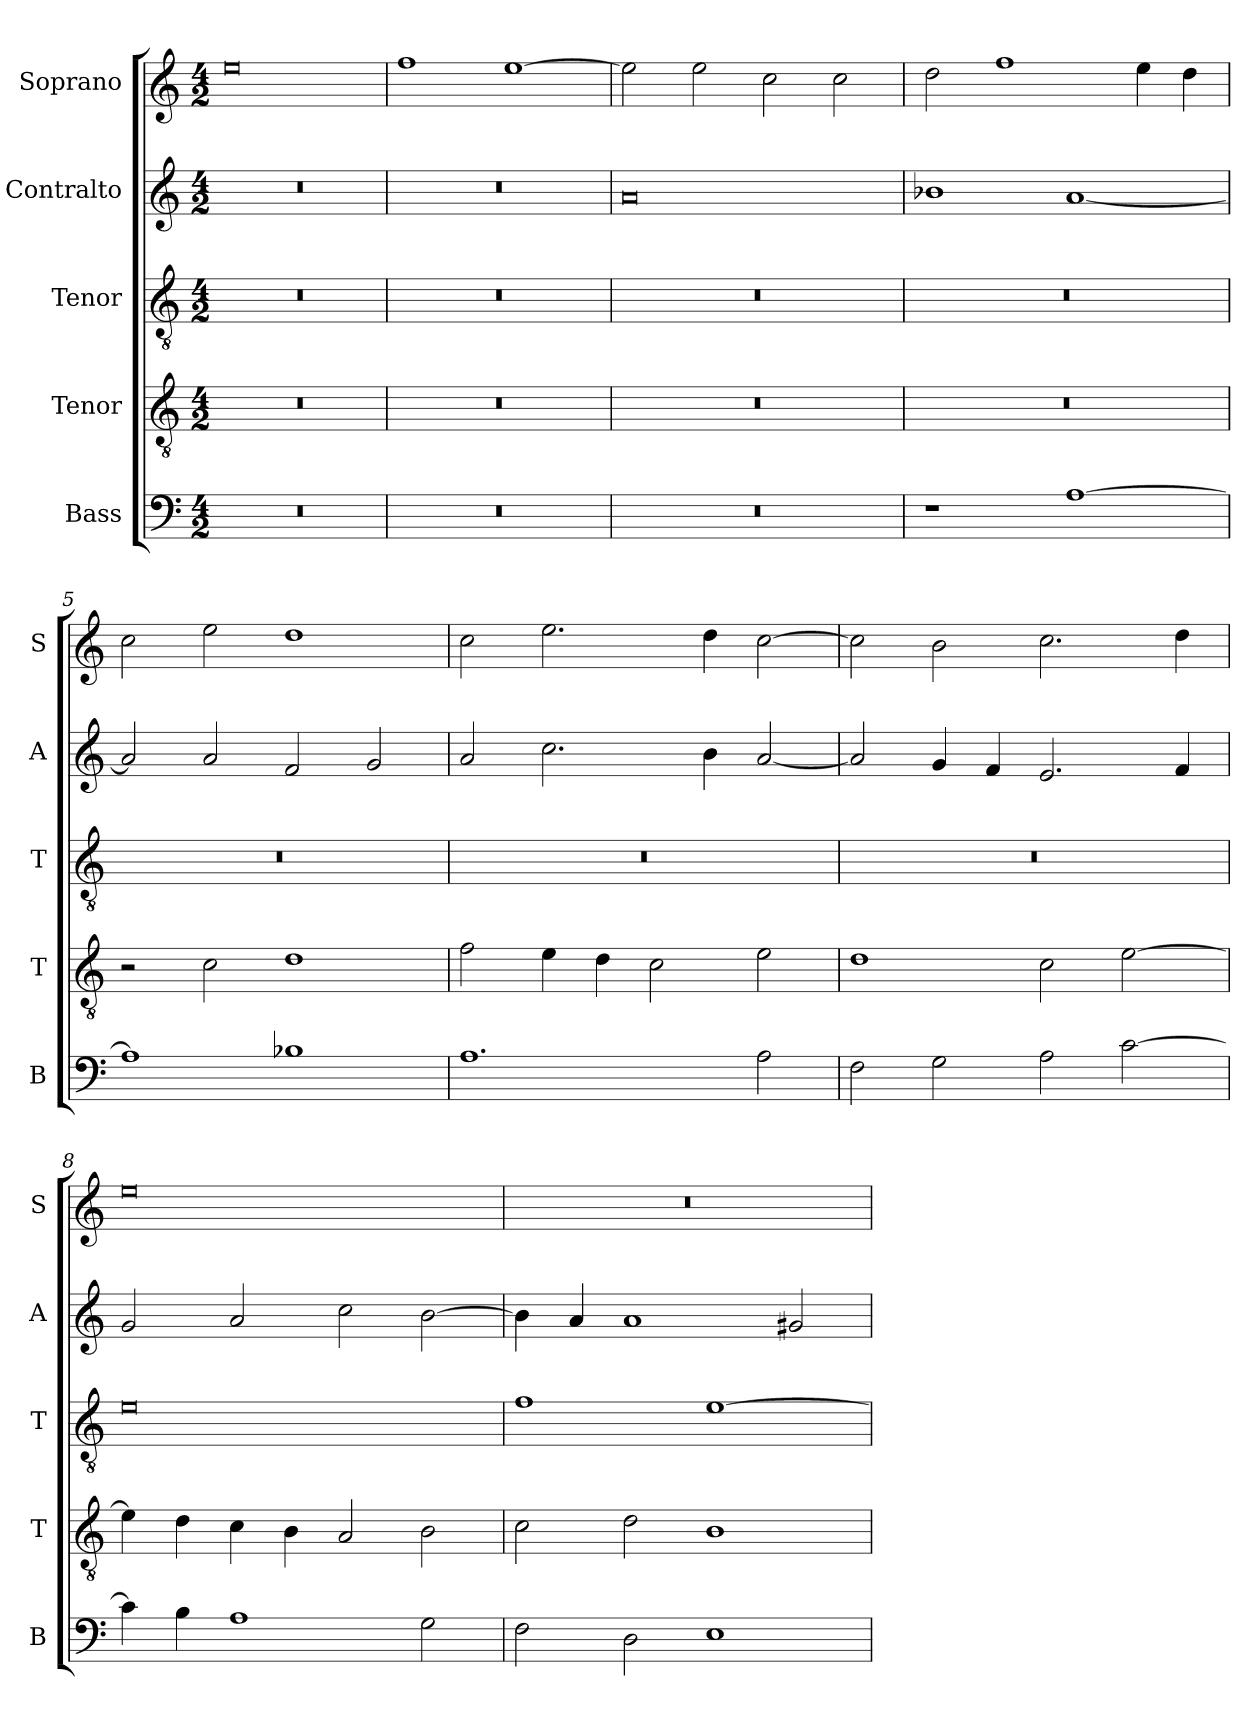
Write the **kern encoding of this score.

**kern	**kern	**kern	**kern	**kern
*part5	*part4	*part3	*part2	*part1
*staff5	*staff4	*staff3	*staff2	*staff1
*I"Bass	*I"Tenor	*I"Tenor	*I"Contralto	*I"Soprano
*I'B	*I'T	*I'T	*I'A	*I'S
*clefF4	*clefGv2	*clefGv2	*clefG2	*clefG2
*k[]	*k[]	*k[]	*k[]	*k[]
*A:aeo	*A:aeo	*A:aeo	*A:aeo	*A:aeo
*M4/2	*M4/2	*M4/2	*M4/2	*M4/2
=1	=1	=1	=1	=1
0r	0r	0r	0r	0ee
=2	=2	=2	=2	=2
0r	0r	0r	0r	1ff
.	.	.	.	[1ee
=3	=3	=3	=3	=3
0r	0r	0r	0a	2ee]
.	.	.	.	2ee
.	.	.	.	2cc
.	.	.	.	2cc
=4	=4	=4	=4	=4
1r	0r	0r	1b-X	2dd
.	.	.	.	1ff
[1A	.	.	[1a	.
.	.	.	.	4ee
.	.	.	.	4dd
=5	=5	=5	=5	=5
1A]	2r	0r	2a]	2cc
.	2c	.	2a	2ee
1B-X	1d	.	2f	1dd
.	.	.	2g	.
=6	=6	=6	=6	=6
1.A	2f	0r	2a	2cc
.	4e	.	2.cc	2.ee
.	4d	.	.	.
.	2c	.	.	.
.	.	.	4b	4dd
2A	2e	.	[2a	[2cc
=7	=7	=7	=7	=7
2F	1d	0r	2a]	2cc]
2G	.	.	4g	2b
.	.	.	4f	.
2A	2c	.	2.e	2.cc
[2c	[2e	.	.	.
.	.	.	4f	4dd
=8	=8	=8	=8	=8
4c]	4e]	0e	2g	0ee
4B	4d	.	.	.
1A	4c	.	2a	.
.	4B	.	.	.
.	2A	.	2cc	.
2G	2B	.	[2b	.
=9	=9	=9	=9	=9
2F	2c	1f	4b]	0r
.	.	.	4a	.
2D	2d	.	1a	.
1E	1B	[1e	.	.
.	.	.	2g#X	.
=	=	=	=	=
*-	*-	*-	*-	*-
